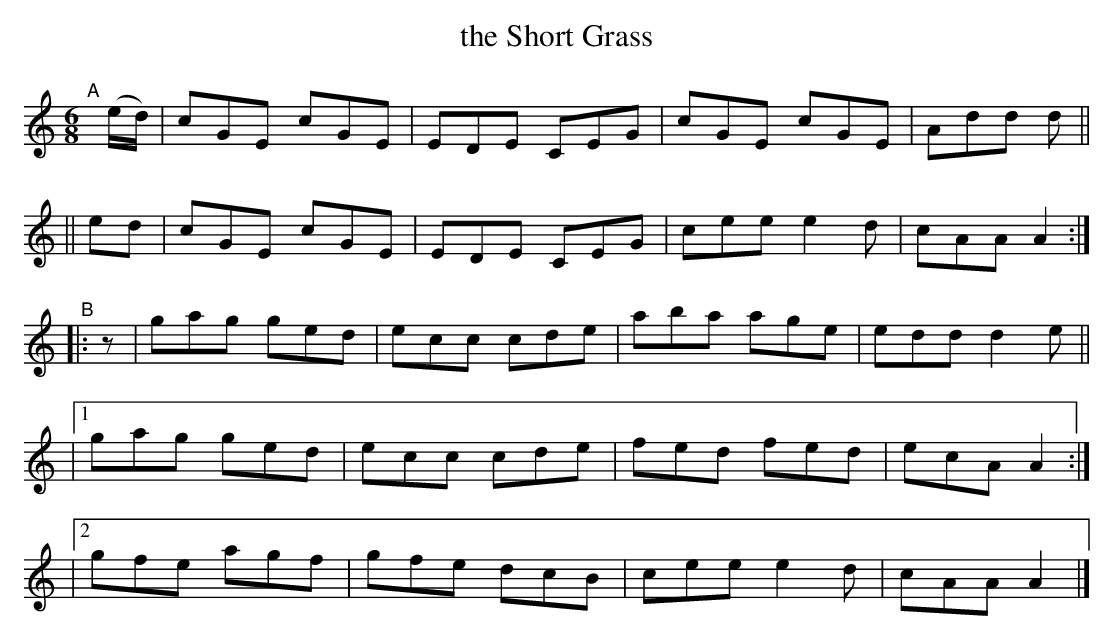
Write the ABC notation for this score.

X:1
T: the Short Grass
M: 6/8
L: 1/8
K: C
"^A"\
[|] (e/d/) | cGE cGE | EDE CEG | cGE cGE | Add d ||
||   ed    | cGE cGE | EDE CEG | cee e2d | cAA A2 :|
"^B"|: z \
|   gag ged | ecc cde | aba age | edd d2e ||
|[1 gag ged | ecc cde | fed fed | ecA A2 :|
|[2 gfe agf | gfe dcB | cee e2d | cAA A2 |]
